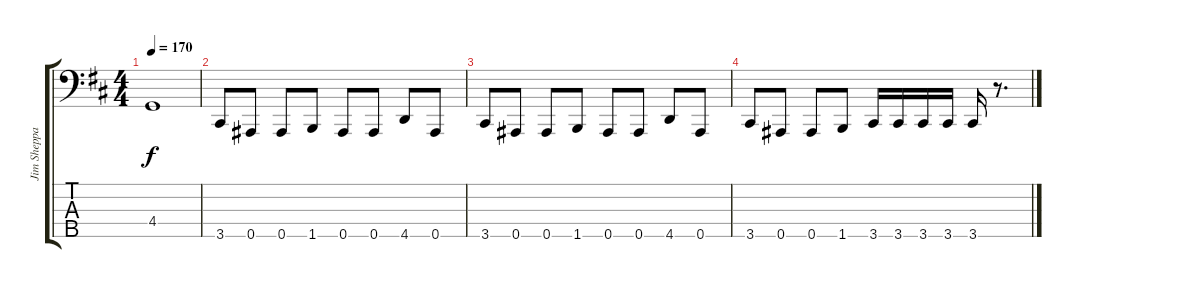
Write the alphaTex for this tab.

\track ("Jim Sheppard" "Jim Sheppa") {instrument electricbasspick}
\staff {score tabs}
\tuning (Gb2 Db2 Ab1 Eb1 Bb0) {hide}
\ts (4 4)
\tempo 170
\clef f4
\ks d
4.4.1{dy f} |
3.5.8 0.5.8 0.5.8 1.5.8 0.5.8 0.5.8 4.5.8 0.5.8 |
3.5.8 0.5.8 0.5.8 1.5.8 0.5.8 0.5.8 4.5.8 0.5.8 |
3.5.8 0.5.8 0.5.8 1.5.8 3.5.16 3.5.16 3.5.16 3.5.16 3.5.16 r.8{d}
